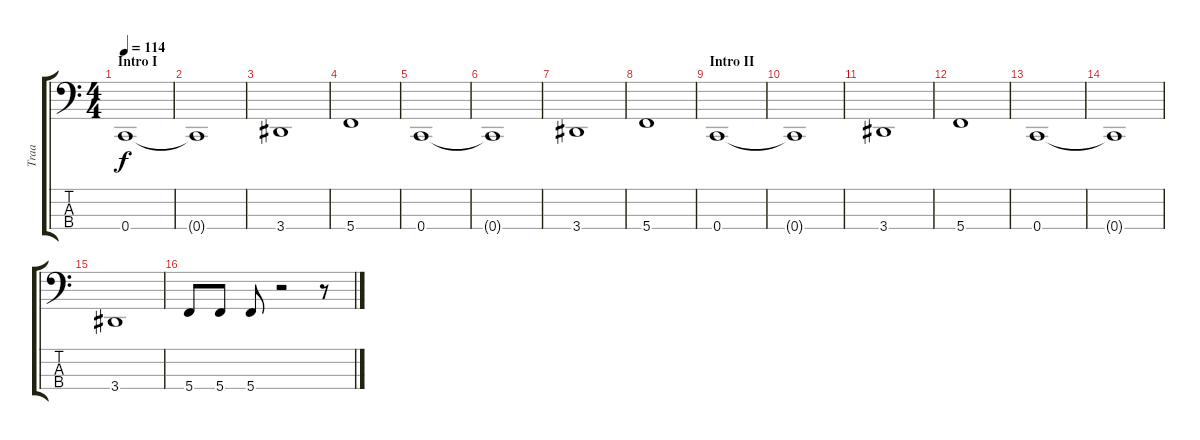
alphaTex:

\track ("Traa" "Traa") {instrument electricbassfinger}
\staff {score tabs}
\tuning (F2 C2 G1 C1) {hide}
\ts (4 4)
\section ("" "Intro I")
\tempo 114
\clef f4
\ks c
0.4.1{dy f instrument electricbassfinger} |
0.4{t}.1 |
3.4.1 |
5.4.1 |
0.4.1 |
0.4{t}.1 |
3.4.1 |
5.4.1 |
\section ("" "Intro II")
0.4.1 |
0.4{t}.1 |
3.4.1 |
5.4.1 |
0.4.1 |
0.4{t}.1 |
3.4.1 |
5.4.8 5.4.8 5.4.8 r.2 r.8
